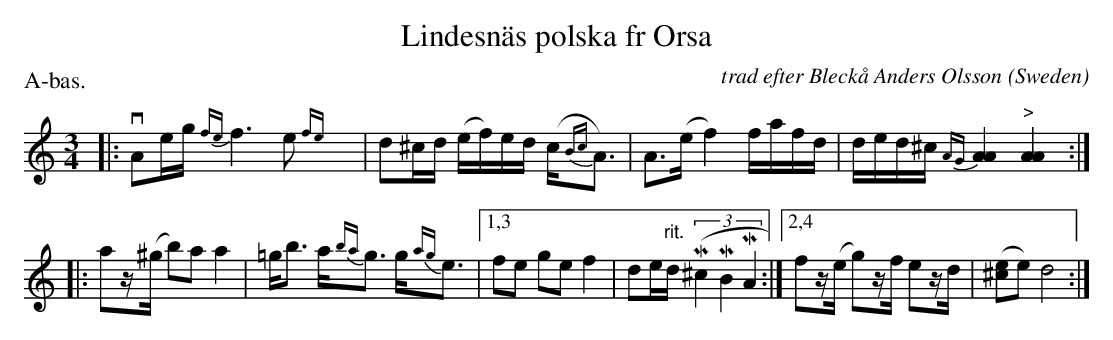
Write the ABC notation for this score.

X:1
T: Lindesn\"as polska fr Orsa
C: trad efter Bleck\aa Anders Olsson
O: Sweden
P: A-bas.
M: 3/4
L: 1/16
K: Ddor
|:\
vA2eg {fe}f6 e2{fe}y| d2^cd (ef)ed (c{Bc}A3) |\
A3(e f4) fafd | ded^c {AG}[A4A4] "^>"[A4A4] :|
|: a2z(^g b2)a2 a4 | =gb3 a{ba}g3 g{ag}e3 |\
[1,3 f2e2 g2e2 f4 | d2e"^rit."d (3(!sf!M^c4 !sf!MB4 !sf!MA4 :|\
[2,4 f2z(e g2)zf e2zd | ([^c2e2]e2) d8 :|
